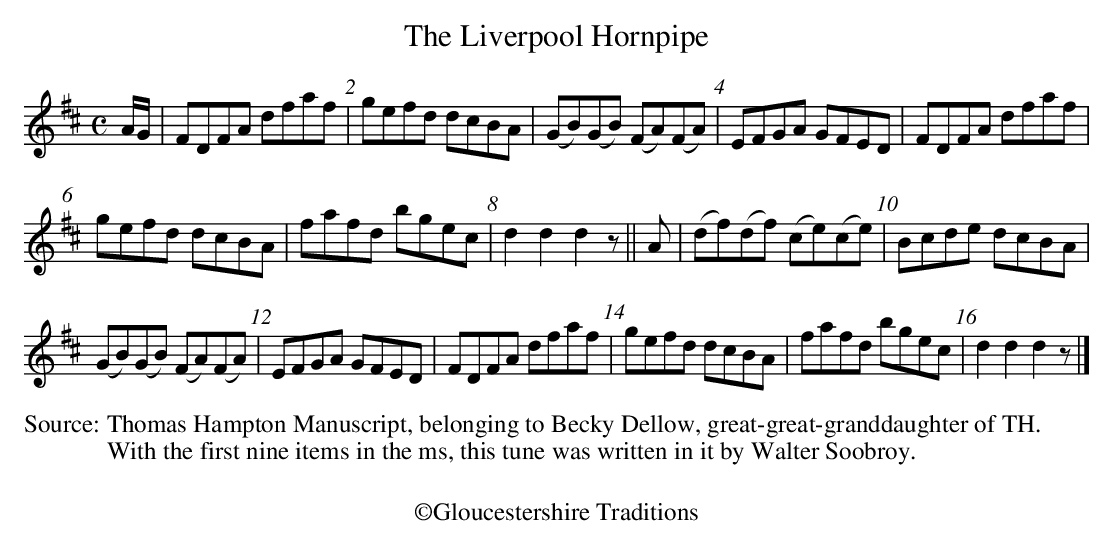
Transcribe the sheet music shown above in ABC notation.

X:1
T:Liverpool Hornpipe, The
M:C
L:1/8
K:D
A/G/|FDFA dfaf | gefd dcBA | (GB)(GB) (FA)(FA) | EFGA GFED | FDFA dfaf |
gefd dcBA | fafd bgec | d2d2d2z||A | (df)(df) (ce)(ce) | Bcde dcBA |
(GB)(GB) (FA)(FA) | EFGA GFED | FDFA dfaf | gefd dcBA | fafd bgec | d2d2d2z|]
